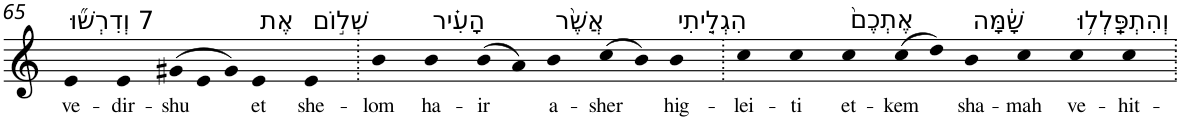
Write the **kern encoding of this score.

**kern	**text
*part1	*part1
*staff1	*staff1
*I"Piano	*
*I'Pno	*
!!LO:PB:g=z
*clefG2	*
*k[]	*
=65	=65
!LO:TX:a:t=7 וְדִרְשׁ֞וּ	!
!	!LO:LY:b
4e	ve-
!	!LO:LY:b
4e	-dir-
*Xtuplet	*
!	!LO:LY:b
(>12g#X	-shu
12e	.
12g#)	.
!LO:TX:a:t=אֶת	!
!	!LO:LY:b
4e	et
!LO:TX:a:t=שְׁל֣וֹם	!
!	!LO:LY:b
4e	she-
=66.	=66.
!	!LO:LY:b
4b	-lom
!LO:TX:a:t=הָעִ֗יר	!
!	!LO:LY:b
4b	ha-
!	!LO:LY:b
(>8b	-ir
8a)	.
!LO:TX:a:t=אֲשֶׁ֨ר	!
!	!LO:LY:b
4b	a-
!	!LO:LY:b
(>8cc	-sher
8b)	.
!LO:TX:a:t=הִגְלֵ֤יתִי	!
!	!LO:LY:b
4b	hig-
=67.	=67.
!	!LO:LY:b
4cc	-lei-
!	!LO:LY:b
4cc	-ti
!LO:TX:a:t=אֶתְכֶם֙	!
!	!LO:LY:b
4cc	et-
!	!LO:LY:b
(>8cc	-kem
8dd)	.
!LO:TX:a:t=שָׁ֔מָּה	!
!	!LO:LY:b
4b	sha-
!	!LO:LY:b
4cc	-mah
!LO:TX:a:t=וְהִתְפַּֽלְל֥וּ	!
!	!LO:LY:b
4cc	ve-
!	!LO:LY:b
4cc	-hit-
=.	=.
*-	*-
